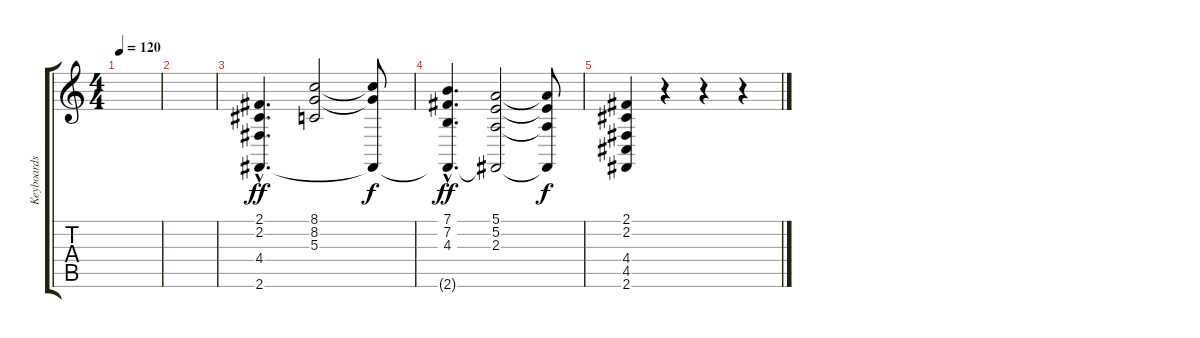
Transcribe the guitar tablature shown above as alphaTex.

\track ("Keyboards " "Keyboards ") {instrument stringensemble1}
\staff {score tabs}
\tuning (E4 B3 G3 D3 A2 E2) {hide}
\ts (4 4)
\tempo 120
\clef g2
\ks c
|
|
(2.1{hac} 2.2{hac} 4.4{hac} 2.6{hac}).4{d dy ff} (8.1 8.2 5.3).2 (8.1{t} 8.2{t} 2.6{t}).8{dy f} |
(7.1{hac} 7.2{hac} 4.3{hac} 2.6{hac t}).4{d dy ff} (5.1 5.2 2.3 2.6{t}).2 (5.1{t} 5.2{t} 2.3{t} 2.6{t}).8{dy f} |
(2.1 2.2 4.4 4.5 2.6).4 r.4 r.4 r.4
